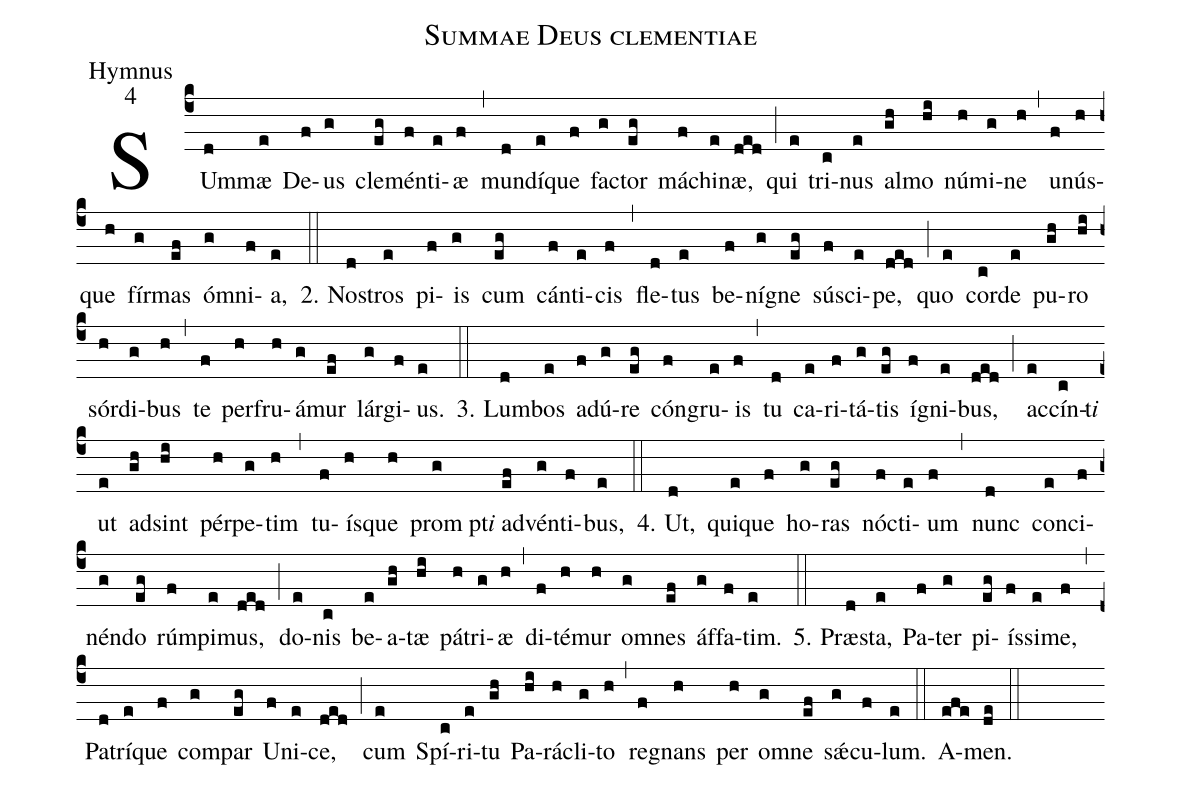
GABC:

name:Summae Deus clementiae;
office-part:Hymnus;
mode:4;
%%
(c4)SUm(d)mæ(e) De(f)us(g) cle(eg)mén(f)ti(e)æ(f) (,)
mun(d)dí(e)que(f) fa(g)ctor(eg) má(f)chi(e)næ,(ded) (;)
qui(e) tri(c)nus(e) al(gh)mo(hi) nú(h)mi(g)ne(h) (,)
u(f)nús(h)que(h) fír(g)mas(ef) óm(g)ni(f)a,(e) (::)
2. No(d)stros(e) pi(f)is(g) cum(eg) cán(f)ti(e)cis(f) (,)
fle(d)tus(e) be(f)ní(g)gne(eg) sús(f)ci(e)pe,(ded) (;)
quo(e) cor(c)de(e) pu(gh)ro(hi) sór(h)di(g)bus(h) (,)
te(f) per(h)fru(h)á(g)mur(ef) lár(g)gi(f)us.(e) (::)

3. Lum(d)bos(e) ad(f)ú(g)re(eg) cón(f)gru(e)is(f) (,)
tu(d) ca(e)ri(f)tá(g)tis(eg) í(f)gni(e)bus,(ded) (;)
ac(e)cín(c)t<i>i</i>() ut(e) ad(gh)sint(hi) pér(h)pe(g)tim(h) (,)
tu(f)ís(h)que(h) prom(g)pt<i>i</i>() ad(ef)vén(g)ti(f)bus,(e) (::)

4. Ut,(d) qui(e)que(f) ho(g)ras(eg) nó(f)cti(e)um(f) (,)
nunc(d) con(e)ci(f)nén(g)do(eg) rúm(f)pi(e)mus,(ded) (;)
do(e)nis(c) be(e)a(gh)tæ(hi) pá(h)tri(g)æ(h) (,)
di(f)té(h)mur(h) om(g)nes(ef) áf(g)fa(f)tim.(e) (::)

5. Præ(d)sta,(e) Pa(f)ter(g) pi(eg)ís(f)si(e)me,(f) (,)
Pa(d)trí(e)que(f) com(g)par(eg) U(f)ni(e)ce,(ded) (;)
cum(e) Spí(c)ri(e)tu(gh) Pa(hi)rá(h)cli(g)to(h) (,)
re(f)gnans(h) per(h) om(g)ne(ef) s<sp>'ae</sp>(g)cu(f)lum.(e) (::)
A(efe)men.(de) (::)
